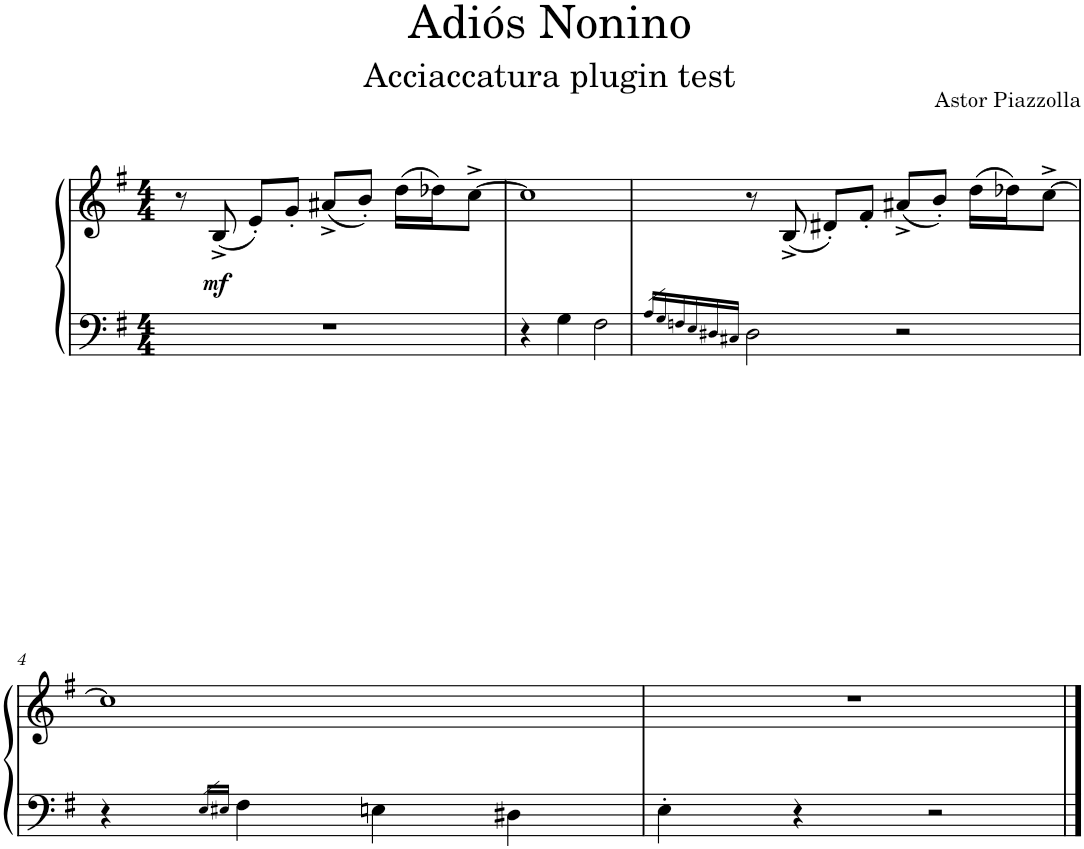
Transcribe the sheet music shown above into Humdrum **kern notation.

**kern	**kern	**dynam
*part1	*part1	*part1
*staff2	*staff1	*staff1/2
*I"Bandoneon	*	*
*I'Ban.	*	*
*clefF4	*clefG2	*
*k[f#]	*k[f#]	*
*M4/4	*M4/4	*
=1	=1	=1
1r	8r	.
!	!	!LO:DY:b
.	(<8B^/	mf
.	8e'/L)	.
.	8g'/J	.
.	(8a#X^/L	.
.	8b'/J)	.
.	(16dd\LL	.
.	16dd-X\J)	.
.	[8cc^\J	.
=2	=2	=2
4r	1cc]	.
4G\	.	.
2F#\	.	.
=3	=3	=3
16qA/LL	.	.
16qG/	.	.
16qFn/	.	.
16qE/	.	.
16qD#X/	.	.
16qC#X/JJ	.	.
2D#\	8r	.
.	(<8B^/	.
.	8d#X'/L)	.
.	8f#'/J	.
2r	(8a#X^/L	.
.	8b'/J)	.
.	(16dd\LL	.
.	16dd-X\J)	.
.	[8cc^\J	.
!!LO:LB:g=z
=4	=4	=4
4r	1cc]	.
16qE/LL	.	.
16qE#X/JJ	.	.
4F#\	.	.
4En\	.	.
4D#X\	.	.
=5	=5	=5
4E'\	1r	.
4r	.	.
2r	.	.
==	==	==
*-	*-	*-
